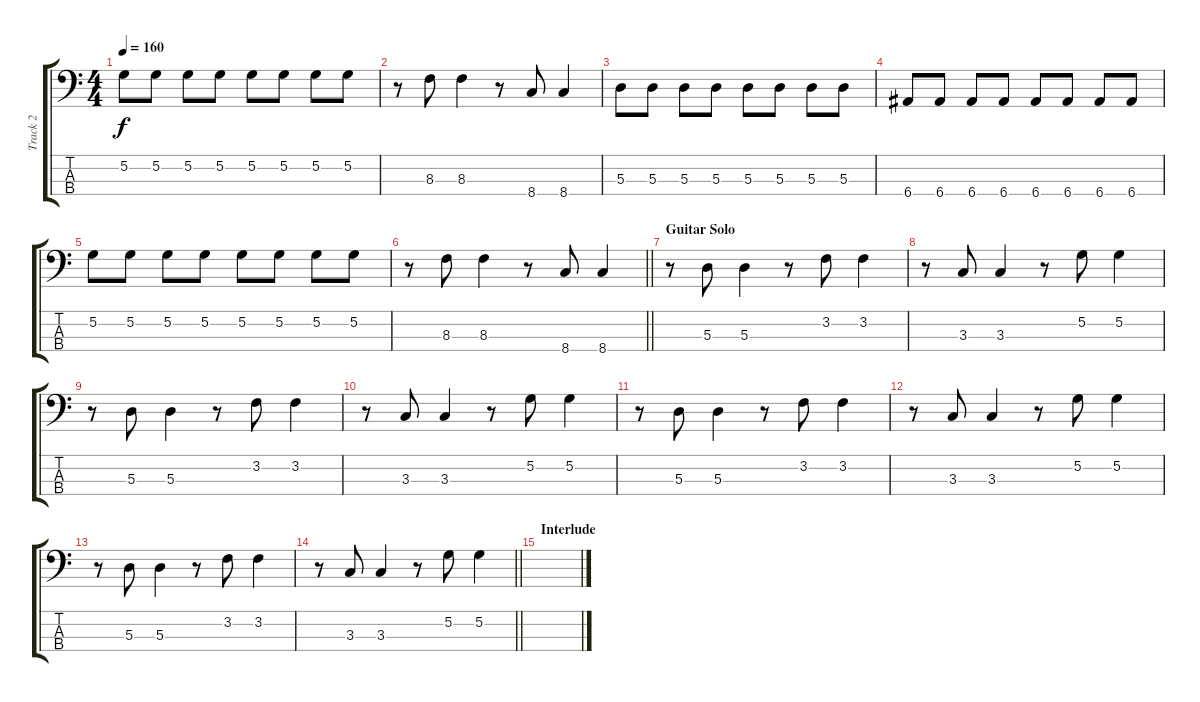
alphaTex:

\track ("Track 2" "Track 2") {instrument slapbass2}
\staff {score tabs}
\tuning (G2 D2 A1 E1) {hide}
\ts (4 4)
\tempo 160
\clef f4
\ks c
5.2.8{dy f} 5.2.8 5.2.8 5.2.8 5.2.8 5.2.8 5.2.8 5.2.8 |
r.8 8.3.8 8.3.4 r.8 8.4.8 8.4.4 |
5.3.8 5.3.8 5.3.8 5.3.8 5.3.8 5.3.8 5.3.8 5.3.8 |
6.4.8 6.4.8 6.4.8 6.4.8 6.4.8 6.4.8 6.4.8 6.4.8 |
5.2.8 5.2.8 5.2.8 5.2.8 5.2.8 5.2.8 5.2.8 5.2.8 |
\barLineRight lightlight
r.8 8.3.8 8.3.4 r.8 8.4.8 8.4.4 |
\section ("" "Guitar Solo")
r.8 5.3.8 5.3.4 r.8 3.2.8 3.2.4 |
r.8 3.3.8 3.3.4 r.8 5.2.8 5.2.4 |
r.8 5.3.8 5.3.4 r.8 3.2.8 3.2.4 |
r.8 3.3.8 3.3.4 r.8 5.2.8 5.2.4 |
r.8 5.3.8 5.3.4 r.8 3.2.8 3.2.4 |
r.8 3.3.8 3.3.4 r.8 5.2.8 5.2.4 |
r.8 5.3.8 5.3.4 r.8 3.2.8 3.2.4 |
\barLineRight lightlight
r.8 3.3.8 3.3.4 r.8 5.2.8 5.2.4 |
\section ("" "Interlude")
